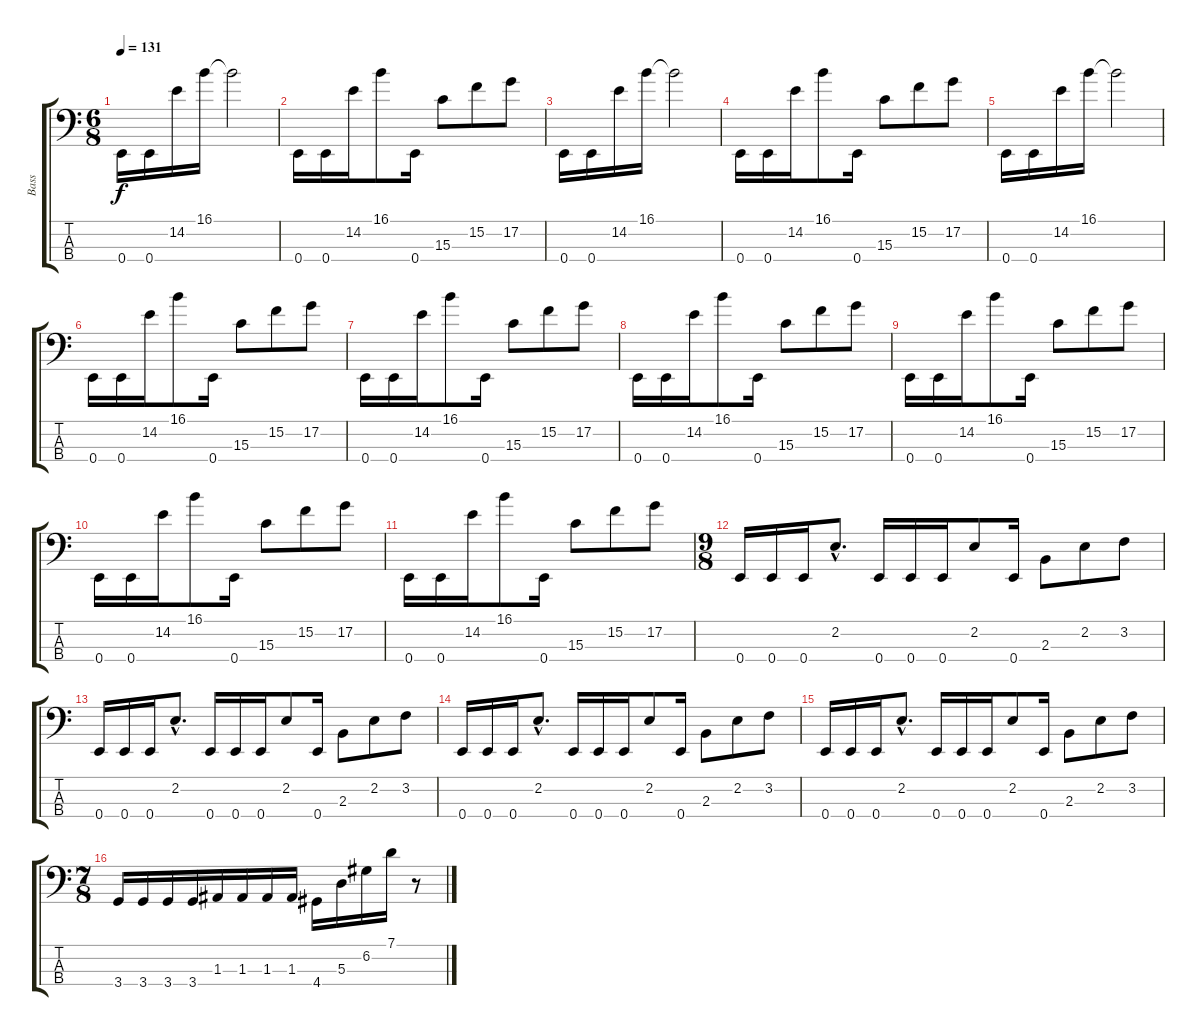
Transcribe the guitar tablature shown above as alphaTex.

\track ("Bass" "Bass") {instrument electricbassfinger}
\staff {score tabs}
\tuning (G2 D2 A1 E1) {hide}
\ts (6 8)
\tempo 131
\clef f4
\ks c
0.4.16{dy f} 0.4.16 14.2.16 16.1.16 16.1{t}.2 |
0.4.16 0.4.16 14.2.16 16.1.8 0.4.16 15.3.8 15.2.8 17.2.8 |
0.4.16 0.4.16 14.2.16 16.1.16 16.1{t}.2 |
0.4.16 0.4.16 14.2.16 16.1.8 0.4.16 15.3.8 15.2.8 17.2.8 |
0.4.16 0.4.16 14.2.16 16.1.16 16.1{t}.2 |
0.4.16 0.4.16 14.2.16 16.1.8 0.4.16 15.3.8 15.2.8 17.2.8 |
0.4.16 0.4.16 14.2.16 16.1.8 0.4.16 15.3.8 15.2.8 17.2.8 |
0.4.16 0.4.16 14.2.16 16.1.8 0.4.16 15.3.8 15.2.8 17.2.8 |
0.4.16 0.4.16 14.2.16 16.1.8 0.4.16 15.3.8 15.2.8 17.2.8 |
0.4.16 0.4.16 14.2.16 16.1.8 0.4.16 15.3.8 15.2.8 17.2.8 |
0.4.16 0.4.16 14.2.16 16.1.8 0.4.16 15.3.8 15.2.8 17.2.8 |
\ts (9 8)
0.4.16 0.4.16 0.4.16 2.2{hac}.8{d} 0.4.16 0.4.16 0.4.16 2.2.8 0.4.16 2.3.8 2.2.8 3.2.8 |
0.4.16 0.4.16 0.4.16 2.2{hac}.8{d} 0.4.16 0.4.16 0.4.16 2.2.8 0.4.16 2.3.8 2.2.8 3.2.8 |
0.4.16 0.4.16 0.4.16 2.2{hac}.8{d} 0.4.16 0.4.16 0.4.16 2.2.8 0.4.16 2.3.8 2.2.8 3.2.8 |
0.4.16 0.4.16 0.4.16 2.2{hac}.8{d} 0.4.16 0.4.16 0.4.16 2.2.8 0.4.16 2.3.8 2.2.8 3.2.8 |
\ts (7 8)
3.4.16 3.4.16 3.4.16 3.4.16 1.3.16 1.3.16 1.3.16 1.3.16 4.4.16 5.3.16 6.2.16 7.1.16 r.8
